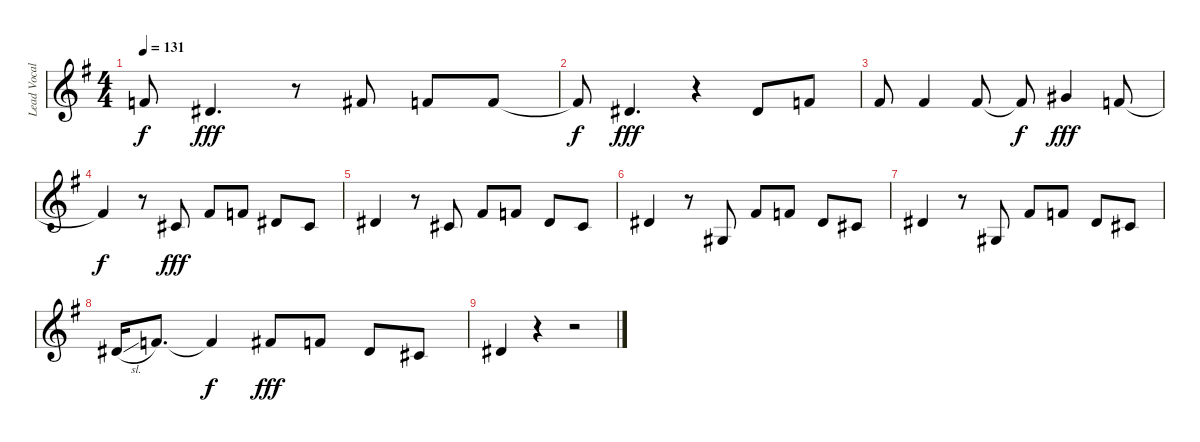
\track ("Lead Vocals" "Lead Vocal") {instrument brightacousticpiano}
\staff {score}
\tuning (Eb4 Bb3 Gb3 Db3 Ab2 Eb2) {hide}
\ts (4 4)
\tempo 131
\clef g2
\ks g
7.2{t}.8{dy f} 5.2.4{d dy fff} r.8 8.2.8 7.2.8 7.2.8 |
7.2{t}.8{dy f} 5.2.4{d dy fff} r.4 5.2.8 7.2.8 |
8.2.8 8.2.4 8.2.8 8.2{t}.8{dy f} 10.2.4{dy fff} 7.2.8 |
7.2{t}.4{dy f} r.8 3.2.8{dy fff} 8.2.8 7.2.8 5.2.8 3.2.8 |
5.2.4 r.8 3.2.8 8.2.8 7.2.8 5.2.8 3.2.8 |
5.2.4 r.8 7.4.8 8.2.8 7.2.8 5.2.8 3.2.8 |
5.2.4 r.8 7.4.8 8.2.8 7.2.8 5.2.8 3.2.8 |
5.2{sl}.16 7.2.8{d} 7.2{t}.4{dy f} 8.2.8{dy fff} 7.2.8 5.2.8 3.2.8 |
5.2.4 r.4 r.2
